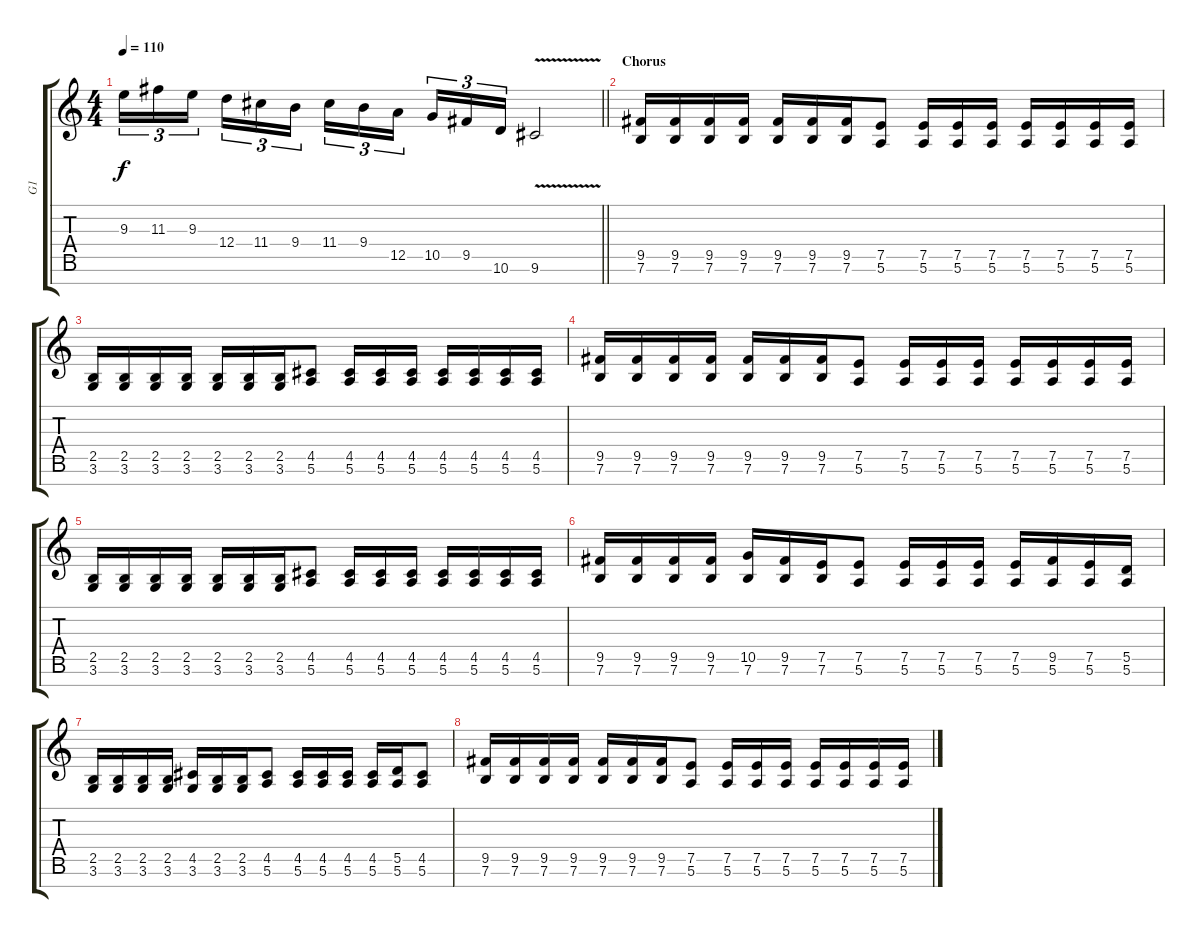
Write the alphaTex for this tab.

\track ("G1" "G1") {instrument distortionguitar}
\staff {score tabs}
\tuning (E4 B3 G3 D3 A2 E2 B1) {hide}
\ts (4 4)
\tempo 110
\clef g2
\barLineRight lightlight
\ks c
9.3.16{tu (3 2) dy f} 11.3.16{tu (3 2)} 9.3.16{tu (3 2) beam splitsecondary} 12.4.16{tu (3 2)} 11.4.16{tu (3 2)} 9.4.16{tu (3 2)} 11.4.16{tu (3 2)} 9.4.16{tu (3 2)} 12.5.16{tu (3 2) beam splitsecondary} 10.5.16{tu (3 2)} 9.5.16{tu (3 2)} 10.6.16{tu (3 2)} 9.6{v}.2 |
\section ("" "Chorus")
(9.5 7.6).16 (9.5 7.6).16 (9.5 7.6).16 (9.5 7.6).16 (9.5 7.6).16 (9.5 7.6).16 (9.5 7.6).16 (7.5 5.6).8 (7.5 5.6).16 (7.5 5.6).16 (7.5 5.6).16 (7.5 5.6).16 (7.5 5.6).16 (7.5 5.6).16 (7.5 5.6).16 |
(2.5 3.6).16 (2.5 3.6).16 (2.5 3.6).16 (2.5 3.6).16 (2.5 3.6).16 (2.5 3.6).16 (2.5 3.6).16 (4.5 5.6).8 (4.5 5.6).16 (4.5 5.6).16 (4.5 5.6).16 (4.5 5.6).16 (4.5 5.6).16 (4.5 5.6).16 (4.5 5.6).16 |
(9.5 7.6).16 (9.5 7.6).16 (9.5 7.6).16 (9.5 7.6).16 (9.5 7.6).16 (9.5 7.6).16 (9.5 7.6).16 (7.5 5.6).8 (7.5 5.6).16 (7.5 5.6).16 (7.5 5.6).16 (7.5 5.6).16 (7.5 5.6).16 (7.5 5.6).16 (7.5 5.6).16 |
(2.5 3.6).16 (2.5 3.6).16 (2.5 3.6).16 (2.5 3.6).16 (2.5 3.6).16 (2.5 3.6).16 (2.5 3.6).16 (4.5 5.6).8 (4.5 5.6).16 (4.5 5.6).16 (4.5 5.6).16 (4.5 5.6).16 (4.5 5.6).16 (4.5 5.6).16 (4.5 5.6).16 |
(9.5 7.6).16 (9.5 7.6).16 (9.5 7.6).16 (9.5 7.6).16 (10.5 7.6).16 (9.5 7.6).16 (7.5 7.6).16 (7.5 5.6).8 (7.5 5.6).16 (7.5 5.6).16 (7.5 5.6).16 (7.5 5.6).16 (9.5 5.6).16 (7.5 5.6).16 (5.5 5.6).16 |
(2.5 3.6).16 (2.5 3.6).16 (2.5 3.6).16 (2.5 3.6).16 (4.5 3.6).16 (2.5 3.6).16 (2.5 3.6).16 (4.5 5.6).8 (4.5 5.6).16 (4.5 5.6).16 (4.5 5.6).16 (4.5 5.6).16 (5.5 5.6).16 (4.5 5.6).8 |
(9.5 7.6).16 (9.5 7.6).16 (9.5 7.6).16 (9.5 7.6).16 (9.5 7.6).16 (9.5 7.6).16 (9.5 7.6).16 (7.5 5.6).8 (7.5 5.6).16 (7.5 5.6).16 (7.5 5.6).16 (7.5 5.6).16 (7.5 5.6).16 (7.5 5.6).16 (7.5 5.6).16
